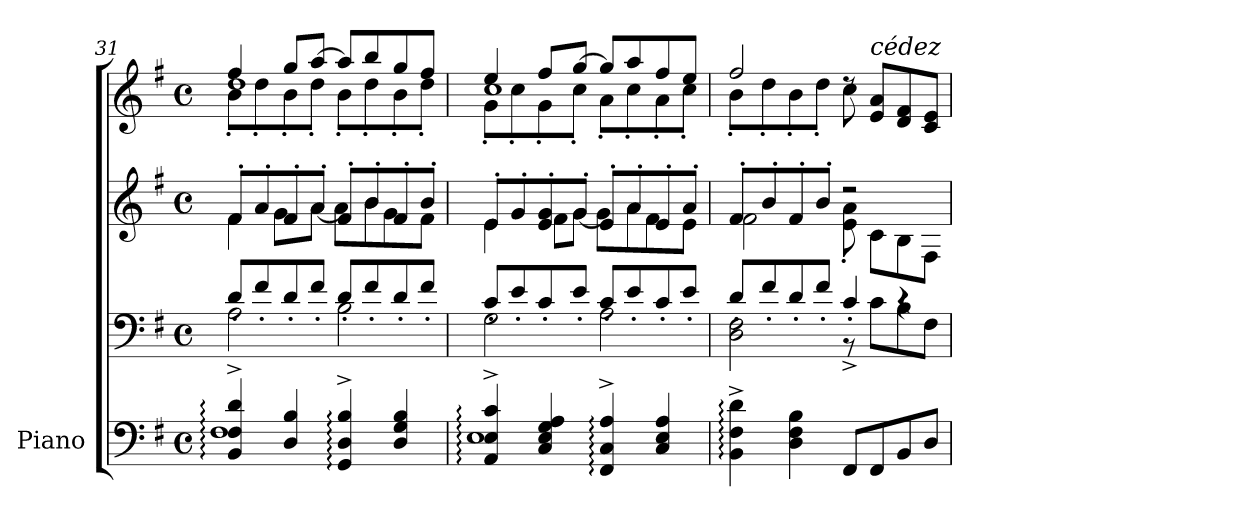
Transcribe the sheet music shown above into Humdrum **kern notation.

**kern	**kern	**kern	**kern	**dynam
*part1	*part1	*part1	*part1	*part1
*staff4	*staff3	*staff2	*staff1	*staff1/2/3/4
*I"Piano	*	*	*	*
*I'Pno.	*	*	*	*
*clefF4	*clefF4	*clefG2	*clefG2	*
*k[f#]	*k[f#]	*k[f#]	*k[f#]	*
*M4/4	*M4/4	*M4/4	*M4/4	*
*met(c)	*met(c)	*met(c)	*met(c)	*
=31	=31	=31	=31	=31
*^	*^	*^	*^	*
*	*	*	*	*	*	*	*^	*
4BB/:^ 4F#/:^ 4d/:^	1F#	2A\	8d'/L	8f#'/L	4f#\	4ff#/	8b'\L	1dd	.
.	.	.	8f#'/	8a'/	.	.	8dd'\	.	.
4D/ 4B/	.	.	8d'/	8f#'/	8g\L	8gg/L	8b'\	.	.
.	.	.	8f#'/J	8a'/J	[8a\J	[8aa/J	8dd'\J	.	.
4GG/:^ 4D/:^ 4B/:^	.	2B\	8d'/L	8f#'/L	8a\L]	8aa/L]	8b'\L	.	.
.	.	.	8f#'/	8b'/	8b\	8bb/	8dd'\	.	.
4D/ 4G/ 4B/	.	.	8d'/	8f#'/	8g\	8gg/	8b'\	.	.
.	.	.	8f#'/J	8b'/J	8f#\J	8ff#/J	8dd'\J	.	.
!!LO:LB:g=z	!!	!!
=32	=32	=32	=32	=32	=32	=32	=32	=32	=32
4AA/:^ 4E/:^ 4c/:^	1E	2G\	8c'/L	8e'/L	4e\	4ee/	8g'\L	1cc	.
.	.	.	8e'/	8g'/	.	.	8cc'\	.	.
4C/ 4E/ 4G/ 4A/	.	.	8c'/	8e/' 8g/'	8f#\L	8ff#/L	8g'\	.	.
.	.	.	8e'/J	8g'/J	[8g\J	[8gg/J	8cc'\J	.	.
4FF#/:^ 4C/:^ 4A/:^	.	2A\	8c'/L	8e'/L	8g\L]	8gg/L]	8a'\L	.	.
.	.	.	8e'/	8a'/	8a\	8aa/	8cc'\	.	.
4C/ 4E/ 4A/	.	.	8c'/	8e'/	8f#\	8ff#/	8a'\	.	.
.	.	.	8e'/J	8a'/J	8e\J	8ee/J	8cc'\J	.	.
*v	*v	*	*	*	*	*	*v	*v	*
=33	=33	=33	=33	=33	=33	=33	=33
4BB\:^ 4F#\:^ 4d\:^	2D\ 2F#\	8d'/L	8f#'/L	2f#\	2ff#/	8b'\L	.
.	.	8f#'/	8b'/	.	.	8dd'\	.
4D\ 4F#\ 4B\	.	8d'/	8f#'/	.	.	8b'\	.
.	.	8f#'/J	8b'/J	.	.	8dd'\J	.
8FF#/L	8rBB	4c'^/	2r	8e\' 8a\'	8rdd	8cc\	.
!	!	!	!	!	!LO:TX:a:i:t=cédez	!	!
!	!	!	!	!	!	!	!LO:DY:b=3
!	!	!	!	!	!	!	!LO:DY:n=1:b
8FF#/	8c\L	.	.	8c\L	8e/ 8a/L	4.ryy	mf mf
8BB/	8B\	4rc	.	8B\	8d/ 8f#/	.	.
8D/J	8F#\J	.	.	8F#\J	8c/ 8e/J	.	.
*	*v	*v	*	*	*	*	*
*	*	*v	*v	*	*	*
*	*	*	*v	*v	*
=	=	=	=	=
*-	*-	*-	*-	*-
